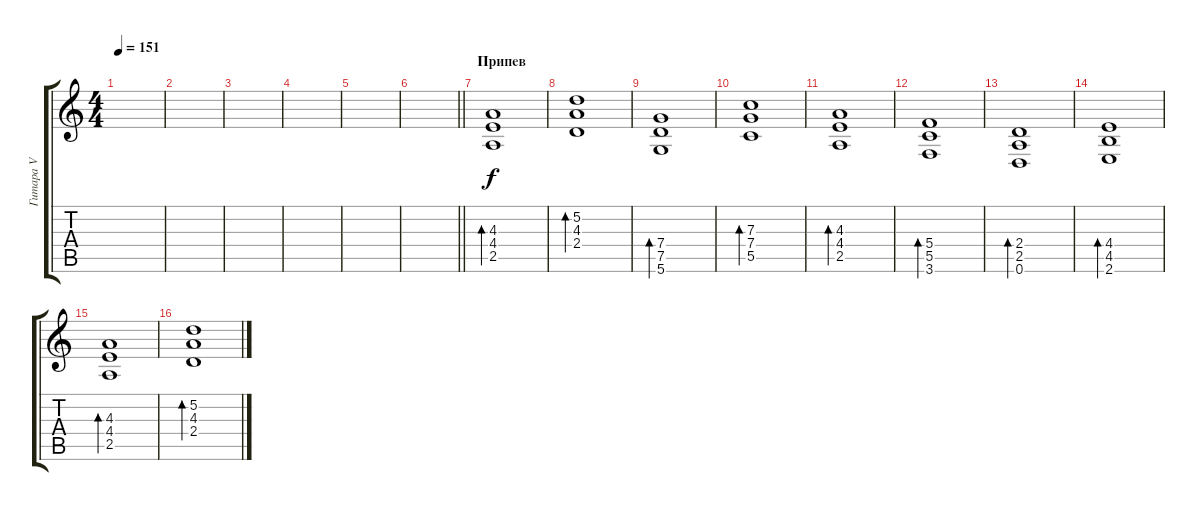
\track ("Гитара V" "Гитара V") {instrument distortionguitar}
\staff {score tabs}
\tuning (D4 A3 F3 C3 G2 D2) {hide}
\ts (4 4)
\tempo 151
\clef g2
\ks c
|
|
|
|
|
\barLineRight lightlight
|
\section ("" "Припев")
(4.3 4.4 2.5).1{bd 60} |
(5.2 4.3 2.4).1{bd 60} |
(7.4 7.5 5.6).1{bd 60} |
(7.3 7.4 5.5).1{bd 60} |
(4.3 4.4 2.5).1{bd 60} |
(5.4 5.5 3.6).1{bd 60} |
(2.4 2.5 0.6).1{bd 60} |
(4.4 4.5 2.6).1{bd 60} |
(4.3 4.4 2.5).1{bd 60} |
(5.2 4.3 2.4).1{bd 60}
